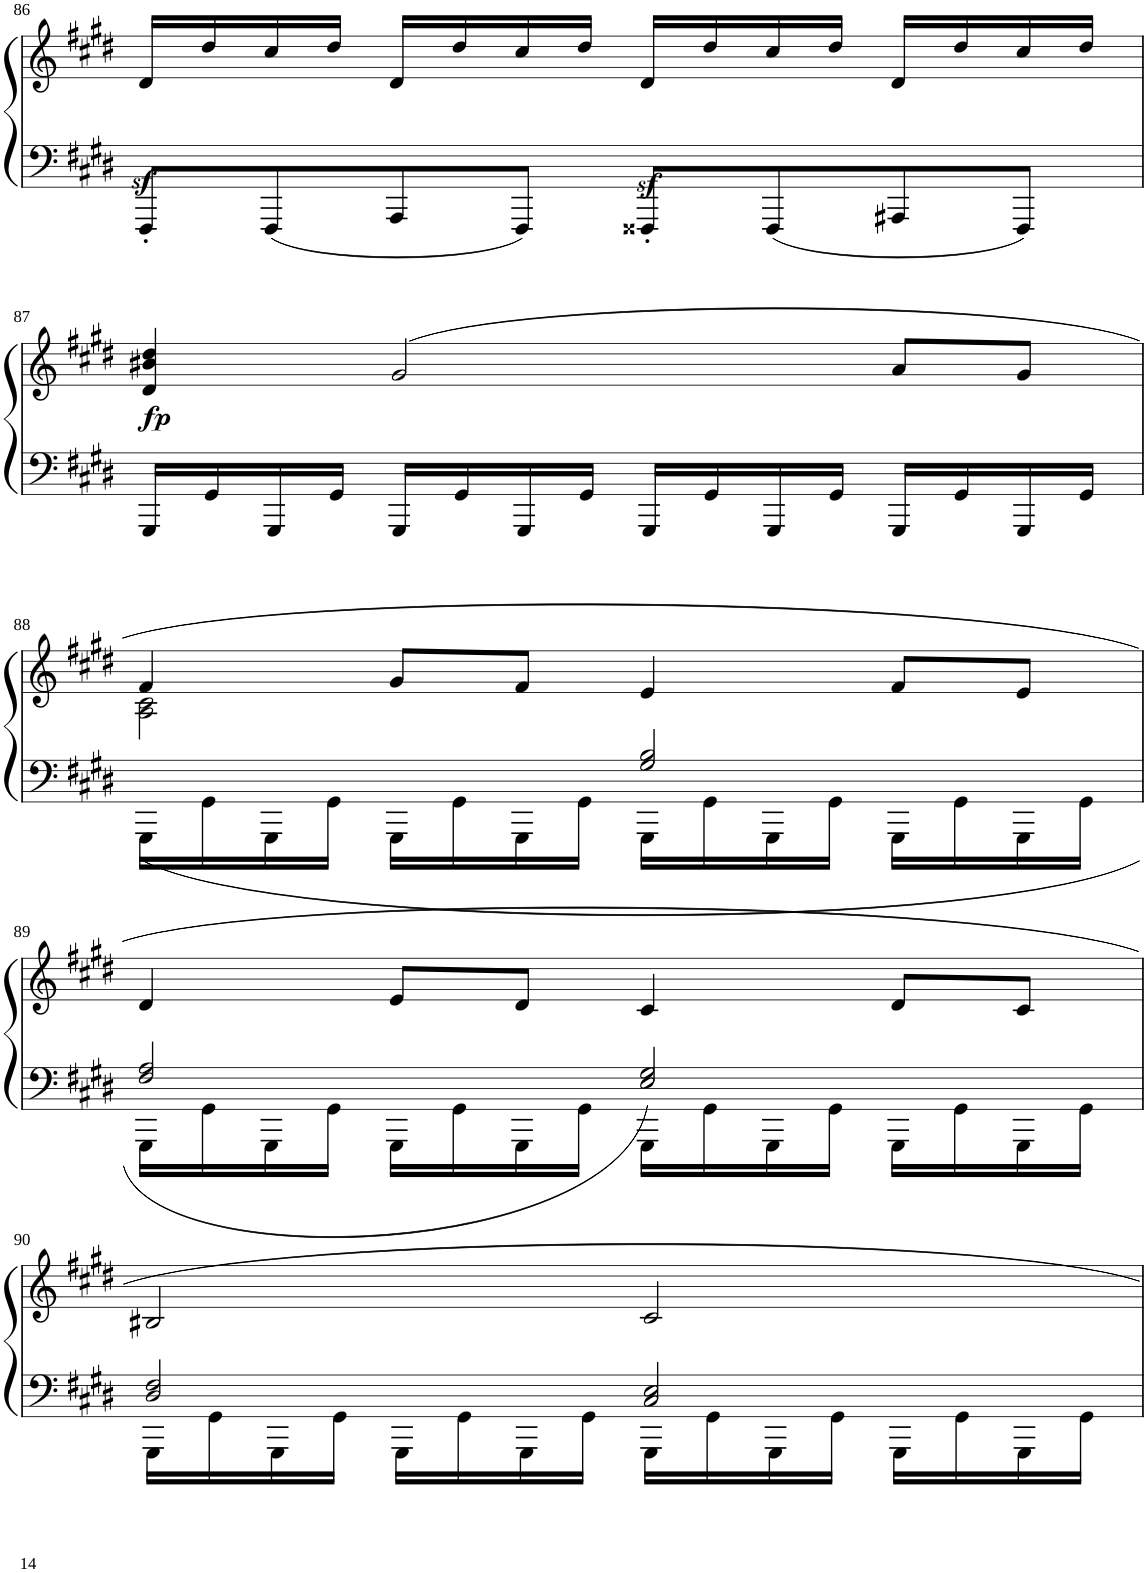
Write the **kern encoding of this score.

**kern	**kern	**dynam
*part1	*part1	*part1
*staff2	*staff1	*staff1/2
*I"Piano	*	*
*I'Pno	*	*
!!LO:PB:g=z
*clefF4	*clefG2	*
*k[f#c#g#d#]	*k[f#c#g#d#]	*
*M4/4	*M4/4	*
*met(c)	*met(c)	*
=86	=86	=86
8FFF#z<'/L	16d#/LL	.
.	16dd#/	.
8FFF#/	16cc#/	.
.	16dd#/JJ	.
8AAA/	16d#/LL	.
.	16dd#/	.
8FFF#/J	16cc#/	.
.	16dd#/JJ	.
8FFF##Xz<'/L	16d#/LL	.
.	16dd#/	.
8FFF##/	16cc#/	.
.	16dd#/JJ	.
8AAA#X/	16d#/LL	.
.	16dd#/	.
8FFF##/J	16cc#/	.
.	16dd#/JJ	.
!!LO:LB:g=z
=87	=87	=87
!	!	!LO:DY:b
16GGG#/LL	4d#/ 4b#X/ 4dd#/	fp
16GG#/	.	.
16GGG#/	.	.
16GG#/JJ	.	.
16GGG#/LL	2g#/	.
16GG#/	.	.
16GGG#/	.	.
16GG#/JJ	.	.
16GGG#/LL	.	.
16GG#/	.	.
16GGG#/	.	.
16GG#/JJ	.	.
16GGG#/LL	8a/L	.
16GG#/	.	.
16GGG#/	8g#/J	.
16GG#/JJ	.	.
!!LO:LB:g=z
=88	=88	=88
*^	*^	*
2ryy	16GGG#\LL	4f#/	(2A\ 2c#\	.
.	16GG#\	.	.	.
.	16GGG#\	.	.	.
.	16GG#\JJ	.	.	.
.	16GGG#\LL	8g#/L	.	.
.	16GG#\	.	.	.
.	16GGG#\	8f#/J	.	.
.	16GG#\JJ	.	.	.
2G#/ 2B/	16GGG#\LL	4e/	2ryy	.
.	16GG#\	.	.	.
.	16GGG#\	.	.	.
.	16GG#\JJ	.	.	.
.	16GGG#\LL	8f#/L	.	.
.	16GG#\	.	.	.
.	16GGG#\	8e/J	.	.
.	16GG#\JJ	.	.	.
*	*	*v	*v	*
!!LO:LB:g=z
=89	=89	=89	=89
2F#/ 2A/	16GGG#\LL	4d#/	.
.	16GG#\	.	.
.	16GGG#\	.	.
.	16GG#\JJ	.	.
.	16GGG#\LL	8e/L	.
.	16GG#\	.	.
.	16GGG#\	8d#/J	.
.	16GG#\JJ	.	.
2E/ 2G#/)	16GGG#\LL	4c#/	.
.	16GG#\	.	.
.	16GGG#\	.	.
.	16GG#\JJ	.	.
.	16GGG#\LL	8d#/L	.
.	16GG#\	.	.
.	16GGG#\	8c#/J	.
.	16GG#\JJ	.	.
!!LO:LB:g=z
=90	=90	=90	=90
2D#/ 2F#/	16GGG#\LL	2B#X/	.
.	16GG#\	.	.
.	16GGG#\	.	.
.	16GG#\JJ	.	.
.	16GGG#\LL	.	.
.	16GG#\	.	.
.	16GGG#\	.	.
.	16GG#\JJ	.	.
2C#/ 2E/	16GGG#\LL	2c#/	.
.	16GG#\	.	.
.	16GGG#\	.	.
.	16GG#\JJ	.	.
.	16GGG#\LL	.	.
.	16GG#\	.	.
.	16GGG#\	.	.
.	16GG#\JJ	.	.
*v	*v	*	*
=	=	=
*-	*-	*-
